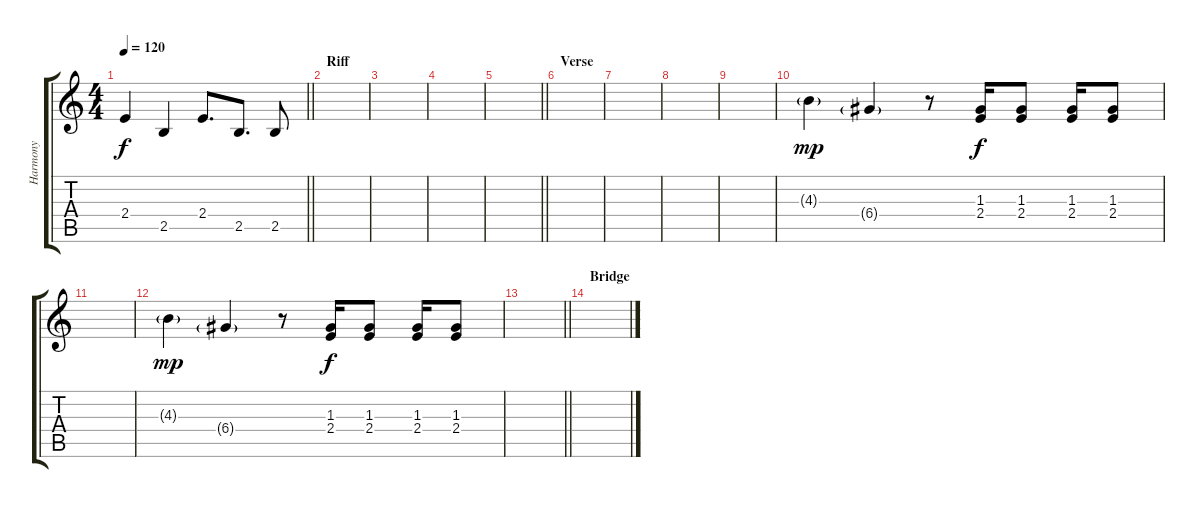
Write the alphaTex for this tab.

\track ("Harmony" "Harmony") {instrument flute}
\staff {score tabs}
\tuning (E5 B4 G4 D4 A3 E3) {hide}
\ts (4 4)
\tempo 120
\clef g2
\barLineRight lightlight
\ks c
2.4.4{dy f} 2.5.4 2.4.8{d} 2.5.8{d} 2.5.8 |
\section ("" "Riff")
|
|
|
\barLineRight lightlight
|
\section ("" "Verse")
|
|
|
|
4.3{g}.4{dy mp} 6.4{g}.4 r.8 (1.3 2.4).16{dy f} (1.3 2.4).8 (1.3 2.4).16 (1.3 2.4).8 |
|
4.3{g}.4{dy mp} 6.4{g}.4 r.8 (1.3 2.4).16{dy f} (1.3 2.4).8 (1.3 2.4).16 (1.3 2.4).8 |
\barLineRight lightlight
|
\section ("" "Bridge")
